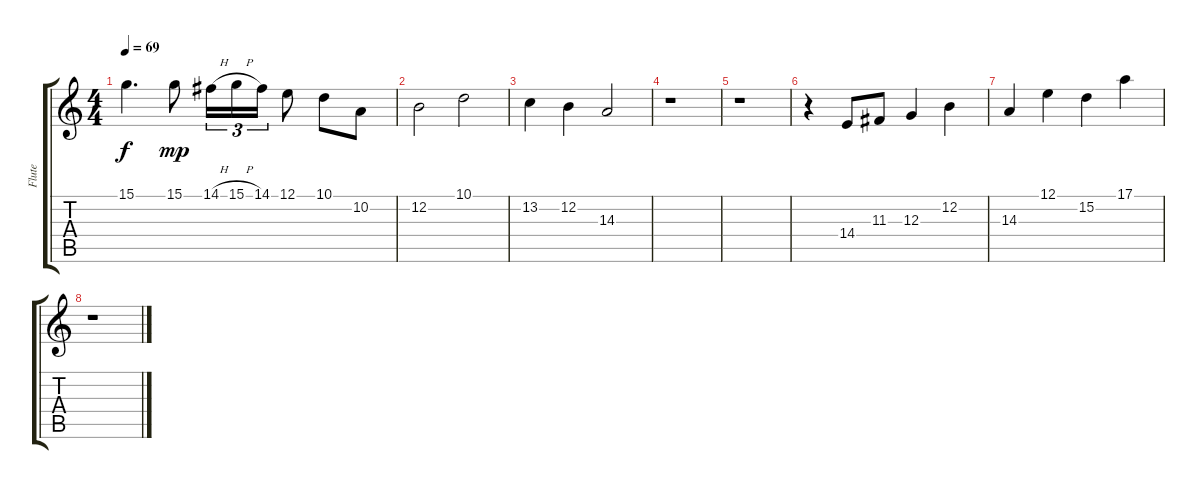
\track ("Flute" "Flute") {instrument panflute}
\staff {score tabs}
\tuning (E4 B3 G3 D3 A2 E2) {hide}
\ts (4 4)
\tempo 69
\clef g2
\ks c
15.1{t}.4{d dy f volume 0} 15.1.8{dy mp} 14.1{h}.16{tu (3 2)} 15.1{h}.16{tu (3 2)} 14.1.16{tu (3 2)} 12.1.8 10.1.8 10.2.8 |
12.2.2 10.1.2 |
13.2.4 12.2.4 14.3.2 |
r.1 |
r.1 |
r.4 14.4.8 11.3.8 12.3.4 12.2.4 |
14.3.4 12.1.4 15.2.4 17.1.4 |
r.1
